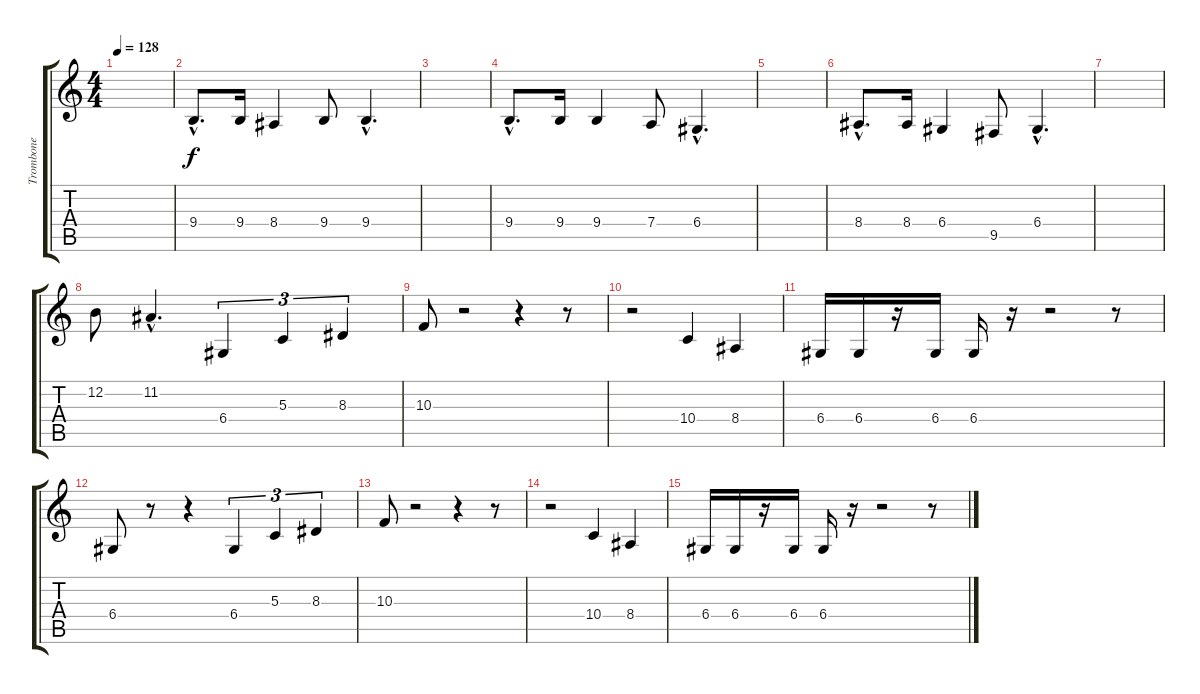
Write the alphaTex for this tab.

\track ("Trombone" "Trombone") {instrument trombone}
\staff {score tabs}
\tuning (E4 B3 G3 D3 A2 E2) {hide}
\ts (4 4)
\tempo 128
\clef g2
\ks c
|
9.4{hac}.8{d} 9.4.16 8.4.4 9.4.8 9.4{hac}.4{d} |
|
9.4{hac}.8{d} 9.4.16 9.4.4 7.4.8 6.4{hac}.4{d} |
|
8.4{hac}.8{d} 8.4.16 6.4.4 9.5.8 6.4{hac}.4{d} |
|
12.2.8 11.2{hac}.4{d} 6.4.4{tu (3 2)} 5.3.4{tu (3 2)} 8.3.4{tu (3 2)} |
10.3.8 r.2 r.4 r.8 |
r.2 10.4.4 8.4.4 |
6.4.16 6.4.16 r.16 6.4.16 6.4.16 r.16 r.2 r.8 |
6.4.8 r.8 r.4 6.4.4{tu (3 2)} 5.3.4{tu (3 2)} 8.3.4{tu (3 2)} |
10.3.8 r.2 r.4 r.8 |
r.2 10.4.4 8.4.4 |
6.4.16 6.4.16 r.16 6.4.16 6.4.16 r.16 r.2 r.8
